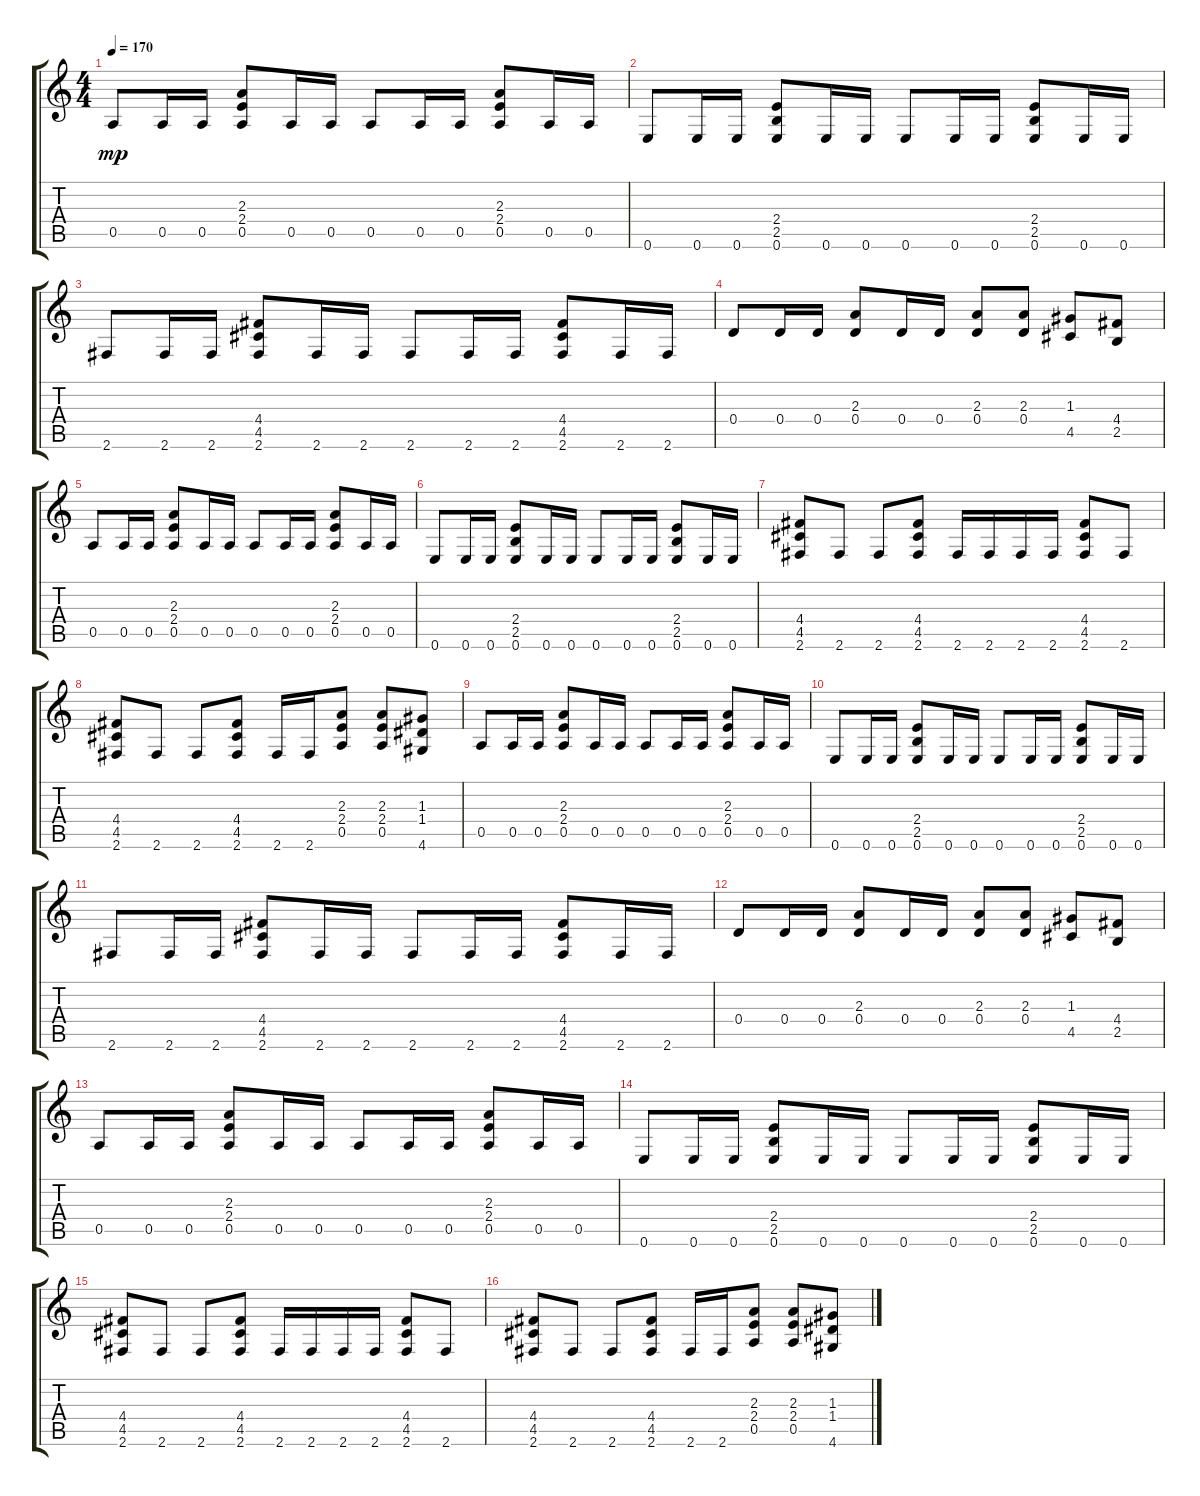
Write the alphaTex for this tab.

\track "" {instrument overdrivenguitar}
\staff {score tabs}
\tuning (E4 B3 G3 D3 A2 E2) {hide}
\ts (4 4)
\tempo 170
\clef g2
\ks c
0.5.8{dy mp} 0.5.16 0.5.16 (2.3 2.4 0.5).8 0.5.16 0.5.16 0.5.8 0.5.16 0.5.16 (2.3 2.4 0.5).8 0.5.16 0.5.16 |
0.6.8 0.6.16 0.6.16 (2.4 2.5 0.6).8 0.6.16 0.6.16 0.6.8 0.6.16 0.6.16 (2.4 2.5 0.6).8 0.6.16 0.6.16 |
2.6.8 2.6.16 2.6.16 (4.4 4.5 2.6).8 2.6.16 2.6.16 2.6.8 2.6.16 2.6.16 (4.4 4.5 2.6).8 2.6.16 2.6.16 |
0.4.8 0.4.16 0.4.16 (2.3 0.4).8 0.4.16 0.4.16 (2.3 0.4).8 (2.3 0.4).8 (1.3 4.5).8 (4.4 2.5).8 |
0.5.8 0.5.16 0.5.16 (2.3 2.4 0.5).8 0.5.16 0.5.16 0.5.8 0.5.16 0.5.16 (2.3 2.4 0.5).8 0.5.16 0.5.16 |
0.6.8 0.6.16 0.6.16 (2.4 2.5 0.6).8 0.6.16 0.6.16 0.6.8 0.6.16 0.6.16 (2.4 2.5 0.6).8 0.6.16 0.6.16 |
(4.4 4.5 2.6).8 2.6.8 2.6.8 (4.4 4.5 2.6).8 2.6.16 2.6.16 2.6.16 2.6.16 (4.4 4.5 2.6).8 2.6.8 |
(4.4 4.5 2.6).8 2.6.8 2.6.8 (4.4 4.5 2.6).8 2.6.16 2.6.16 (2.3 2.4 0.5).8 (2.3 2.4 0.5).8 (1.3 1.4 4.6).8 |
0.5.8 0.5.16 0.5.16 (2.3 2.4 0.5).8 0.5.16 0.5.16 0.5.8 0.5.16 0.5.16 (2.3 2.4 0.5).8 0.5.16 0.5.16 |
0.6.8 0.6.16 0.6.16 (2.4 2.5 0.6).8 0.6.16 0.6.16 0.6.8 0.6.16 0.6.16 (2.4 2.5 0.6).8 0.6.16 0.6.16 |
2.6.8 2.6.16 2.6.16 (4.4 4.5 2.6).8 2.6.16 2.6.16 2.6.8 2.6.16 2.6.16 (4.4 4.5 2.6).8 2.6.16 2.6.16 |
0.4.8 0.4.16 0.4.16 (2.3 0.4).8 0.4.16 0.4.16 (2.3 0.4).8 (2.3 0.4).8 (1.3 4.5).8 (4.4 2.5).8 |
0.5.8 0.5.16 0.5.16 (2.3 2.4 0.5).8 0.5.16 0.5.16 0.5.8 0.5.16 0.5.16 (2.3 2.4 0.5).8 0.5.16 0.5.16 |
0.6.8 0.6.16 0.6.16 (2.4 2.5 0.6).8 0.6.16 0.6.16 0.6.8 0.6.16 0.6.16 (2.4 2.5 0.6).8 0.6.16 0.6.16 |
(4.4 4.5 2.6).8 2.6.8 2.6.8 (4.4 4.5 2.6).8 2.6.16 2.6.16 2.6.16 2.6.16 (4.4 4.5 2.6).8 2.6.8 |
(4.4 4.5 2.6).8 2.6.8 2.6.8 (4.4 4.5 2.6).8 2.6.16 2.6.16 (2.3 2.4 0.5).8 (2.3 2.4 0.5).8 (1.3 1.4 4.6).8
